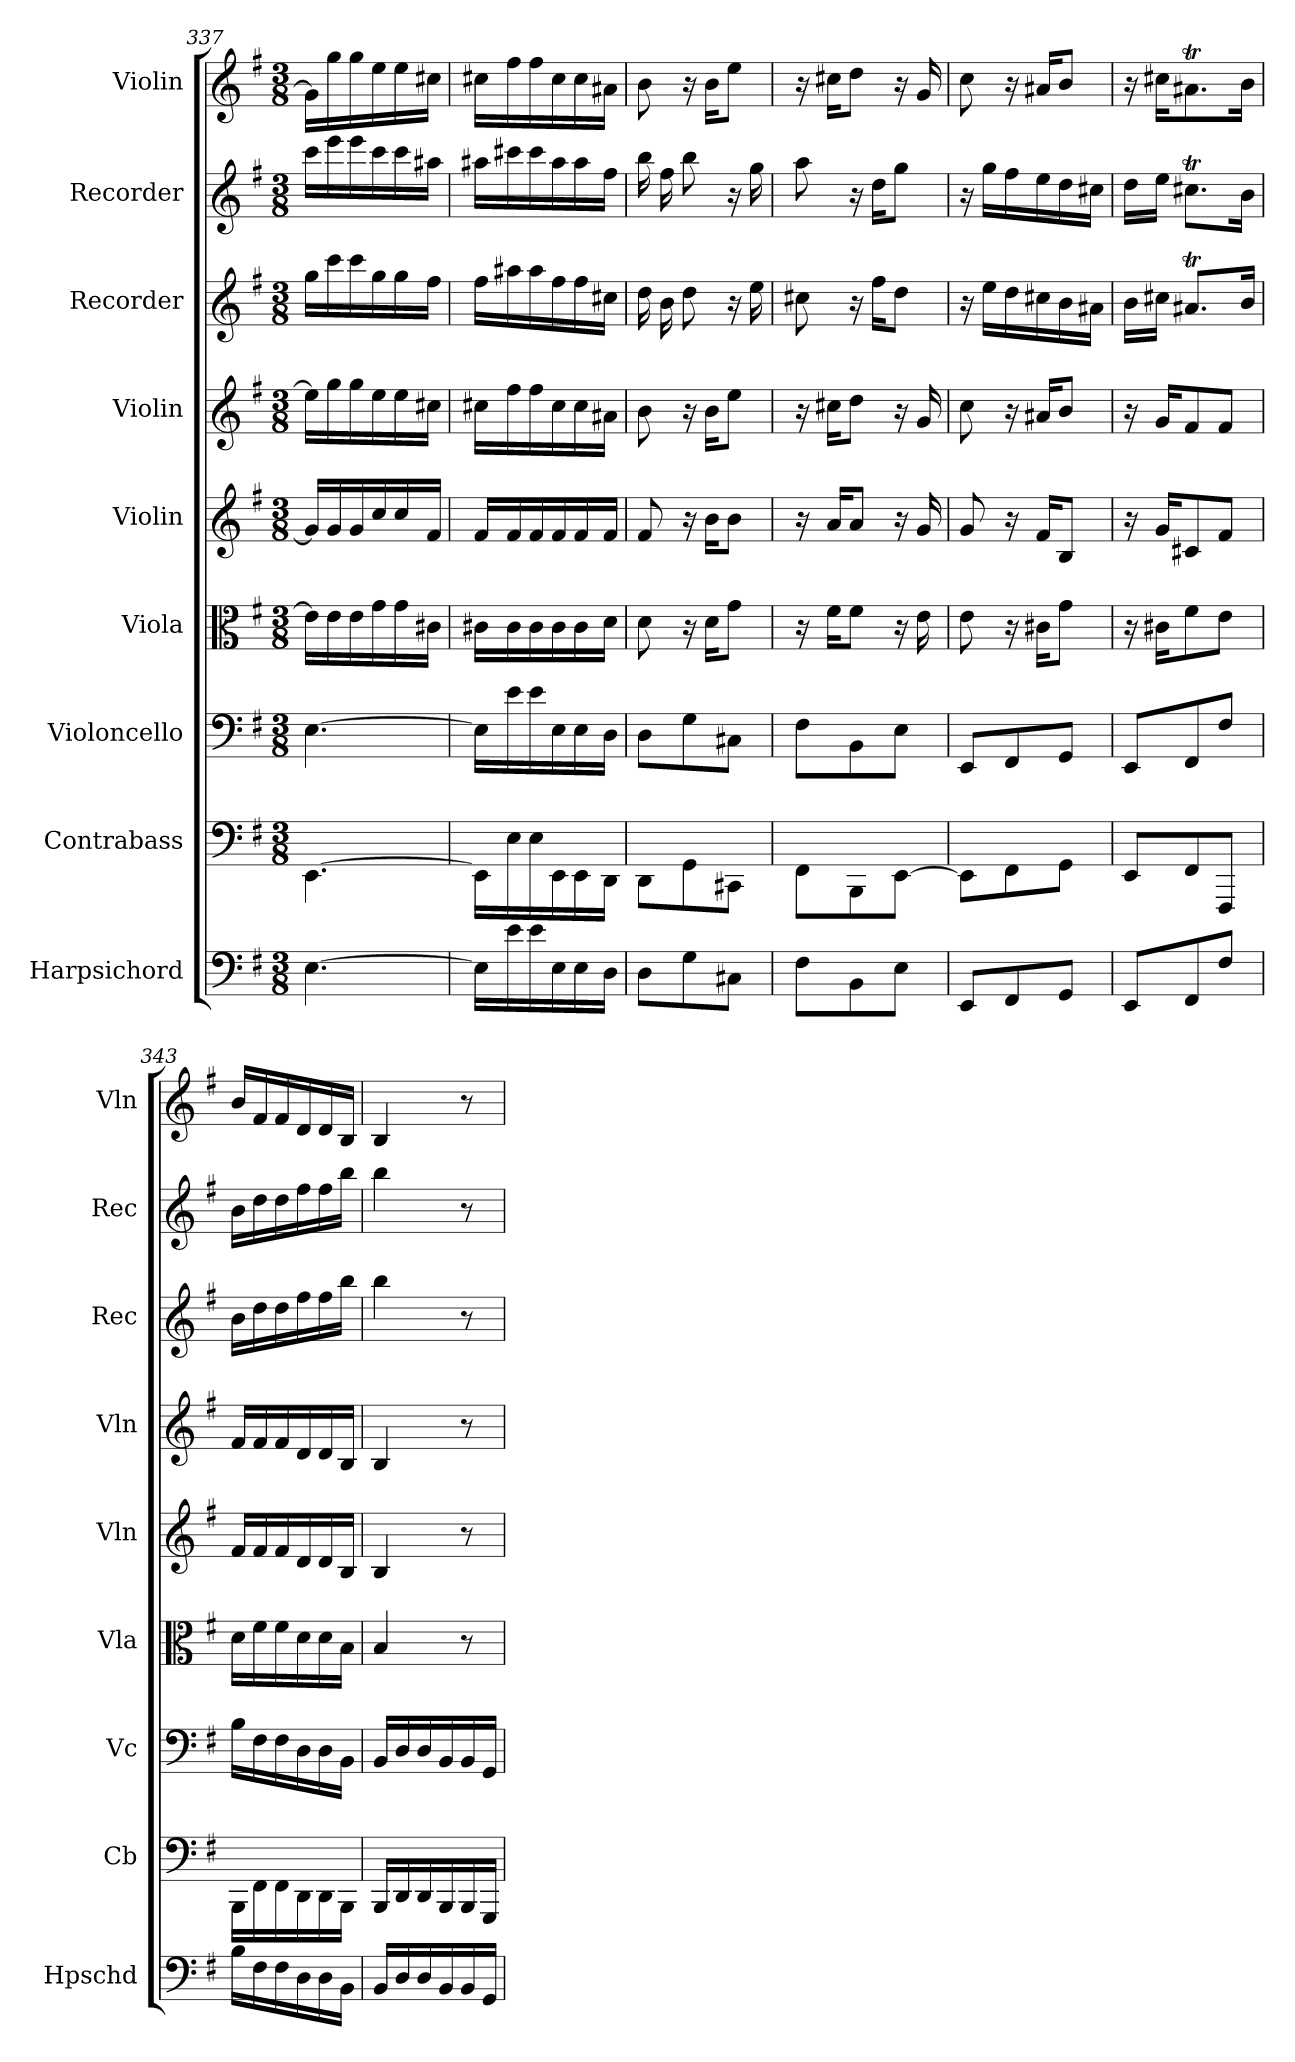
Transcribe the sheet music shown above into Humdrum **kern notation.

**kern	**kern	**kern	**kern	**kern	**kern	**kern	**kern	**kern
*part9	*part8	*part7	*part6	*part5	*part4	*part3	*part2	*part1
*staff9	*staff8	*staff7	*staff6	*staff5	*staff4	*staff3	*staff2	*staff1
*I"Harpsichord	*I"Contrabass	*I"Violoncello	*I"Viola	*I"Violin	*I"Violin	*I"Recorder	*I"Recorder	*I"Violin
*I'Hpschd	*I'Cb	*I'Vc	*I'Vla	*I'Vln	*I'Vln	*I'Rec	*I'Rec	*I'Vln
*clefF4	*clefF4	*clefF4	*clefC3	*clefG2	*clefG2	*clefG2	*clefG2	*clefG2
*	*ITrd7c12	*	*	*	*	*	*	*
*k[f#]	*k[f#]	*k[f#]	*k[f#]	*k[f#]	*k[f#]	*k[f#]	*k[f#]	*k[f#]
*G:	*G:	*G:	*G:	*G:	*G:	*G:	*G:	*G:
*M3/8	*M3/8	*M3/8	*M3/8	*M3/8	*M3/8	*M3/8	*M3/8	*M3/8
=337	=337	=337	=337	=337	=337	=337	=337	=337
[4.E\	[4.EEE\	[4.E\	16e\LL]	16g/LL]	16ee\LL]	16gg\LL	16ccc\LL	16g\LL]
.	.	.	16e\	16g/	16gg\	16ccc\	16eee\	16gg\
.	.	.	16e\	16g/	16gg\	16ccc\	16eee\	16gg\
.	.	.	16g\	16cc/	16ee\	16gg\	16ccc\	16ee\
.	.	.	16g\	16cc/	16ee\	16gg\	16ccc\	16ee\
.	.	.	16c#X\JJ	16f#/JJ	16cc#X\JJ	16ff#\JJ	16aa#X\JJ	16cc#X\JJ
=338	=338	=338	=338	=338	=338	=338	=338	=338
16E\LL]	16EEE\LL]	16E\LL]	16c#X\LL	16f#/LL	16cc#X\LL	16ff#\LL	16aa#X\LL	16cc#X\LL
16e\	16EE\	16e\	16c#\	16f#/	16ff#\	16aa#X\	16ccc#X\	16ff#\
16e\	16EE\	16e\	16c#\	16f#/	16ff#\	16aa#\	16ccc#\	16ff#\
16E\	16EEE\	16E\	16c#\	16f#/	16cc#\	16ff#\	16aa#\	16cc#\
16E\	16EEE\	16E\	16c#\	16f#/	16cc#\	16ff#\	16aa#\	16cc#\
16D\JJ	16DDD\JJ	16D\JJ	16d\JJ	16f#/JJ	16a#X\JJ	16cc#X\JJ	16ff#\JJ	16a#X\JJ
=339	=339	=339	=339	=339	=339	=339	=339	=339
8D\L	8DDD\L	8D\L	8d\	8f#/	8b\	16dd\	16bb\	8b\
.	.	.	.	.	.	16b\	16ff#\	.
8G\	8GGG\	8G\	16r	16r	16r	8dd\	8bb\	16r
.	.	.	16d\KL	16b\KL	16b\KL	.	.	16b\KL
8C#X\J	8CCC#X\J	8C#X\J	8g\J	8b\J	8ee\J	16r	16r	8ee\J
.	.	.	.	.	.	16ee\	16gg\	.
=340	=340	=340	=340	=340	=340	=340	=340	=340
8F#\L	8FFF#\L	8F#\L	16r	16r	16r	8cc#X\	8aa\	16r
.	.	.	16f#\KL	16a/KL	16cc#X\KL	.	.	16cc#X\KL
8BB\	8BBBB\	8BB\	8f#\J	8a/J	8dd\J	16r	16r	8dd\J
.	.	.	.	.	.	16ff#\KL	16dd\KL	.
8E\J	[8EEE\J	8E\J	16r	16r	16r	8dd\J	8gg\J	16r
.	.	.	16e\	16g/	16g/	.	.	16g/
=341	=341	=341	=341	=341	=341	=341	=341	=341
8EE/L	8EEE\L]	8EE/L	8e\	8g/	8cc\	16r	16r	8cc\
.	.	.	.	.	.	16ee\LL	16gg\LL	.
8FF#/	8FFF#\	8FF#/	16r	16r	16r	16dd\	16ff#\	16r
.	.	.	16c#X\KL	16f#/KL	16a#X/KL	16cc#X\	16ee\	16a#X/KL
8GG/J	8GGG\J	8GG/J	8g\J	8B/J	8b/J	16b\	16dd\	8b/J
.	.	.	.	.	.	16a#X\JJ	16cc#X\JJ	.
=342	=342	=342	=342	=342	=342	=342	=342	=342
8EE/L	8EEE/L	8EE/L	16r	16r	16r	16b\LL	16dd\LL	16r
.	.	.	16c#X\KL	16g/KL	16g/KL	16cc#X\JJ	16ee\JJ	16cc#X\KL
8FF#/	8FFF#/	8FF#/	8f#\	8c#X/	8f#/	8.a#Xt/L	8.cc#Xt\L	8.a#Xt\
8F#/J	8FFFF#/J	8F#/J	8e\J	8f#/J	8f#/J	.	.	.
.	.	.	.	.	.	16b/Jk	16b\Jk	16b\Jk
=343	=343	=343	=343	=343	=343	=343	=343	=343
16B\LL	16BBBB\LL	16B\LL	16d\LL	16f#/LL	16f#/LL	16b\LL	16b\LL	16b/LL
16F#\	16FFF#\	16F#\	16f#\	16f#/	16f#/	16dd\	16dd\	16f#/
16F#\	16FFF#\	16F#\	16f#\	16f#/	16f#/	16dd\	16dd\	16f#/
16D\	16DDD\	16D\	16d\	16d/	16d/	16ff#\	16ff#\	16d/
16D\	16DDD\	16D\	16d\	16d/	16d/	16ff#\	16ff#\	16d/
16BB\JJ	16BBBB\JJ	16BB\JJ	16B\JJ	16B/JJ	16B/JJ	16bb\JJ	16bb\JJ	16B/JJ
=344	=344	=344	=344	=344	=344	=344	=344	=344
16BB/LL	16BBBB/LL	16BB/LL	4B/	4B/	4B/	4bb\	4bb\	4B/
16D/	16DDD/	16D/	.	.	.	.	.	.
16D/	16DDD/	16D/	.	.	.	.	.	.
16BB/	16BBBB/	16BB/	.	.	.	.	.	.
16BB/	16BBBB/	16BB/	8r	8r	8r	8r	8r	8r
16GG/JJ	16GGGG/JJ	16GG/JJ	.	.	.	.	.	.
=	=	=	=	=	=	=	=	=
*-	*-	*-	*-	*-	*-	*-	*-	*-
